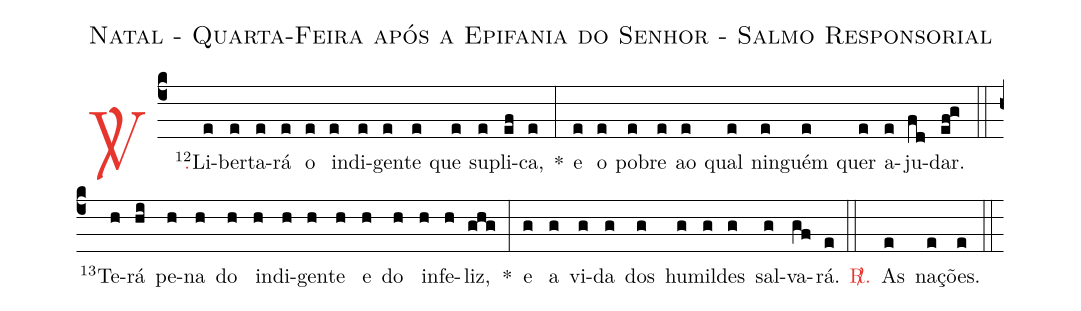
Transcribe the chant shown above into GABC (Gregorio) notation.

name: Natal - Quarta-Feira após a Epifania do Senhor - Salmo Responsorial;
%%
(c4)

<c><sp>V/</sp>.</c>() <v>\VSup{12}</v>Li(e)ber(e)ta(e)rá(e) o(e) in(e)di(e)gen(e)te(e) que(e) su(e)pli(ef)ca,(e) *(:)
e(e) o(e) po(e)bre(e) ao(e) qual(e) nin(e)guém(e) quer(e) a(e)ju(fd)dar.(ef!g)

(::)

<v>\VSup{13}</v>Te(h)rá(hi) pe(h)na(h) do(h) in(h)di(h)gen(h)te(h) e(h) do(h) in(h)fe(h)liz,(ghg) *(:)
e(g) a(g) vi(g)da(g) dos(g) hu(g)mil(g)des(g) sal(g)va(gf)rá.(e)

(::)

<c><sp>R/</sp>.</c>() As(e) na(e)ções.(e)

(::)
